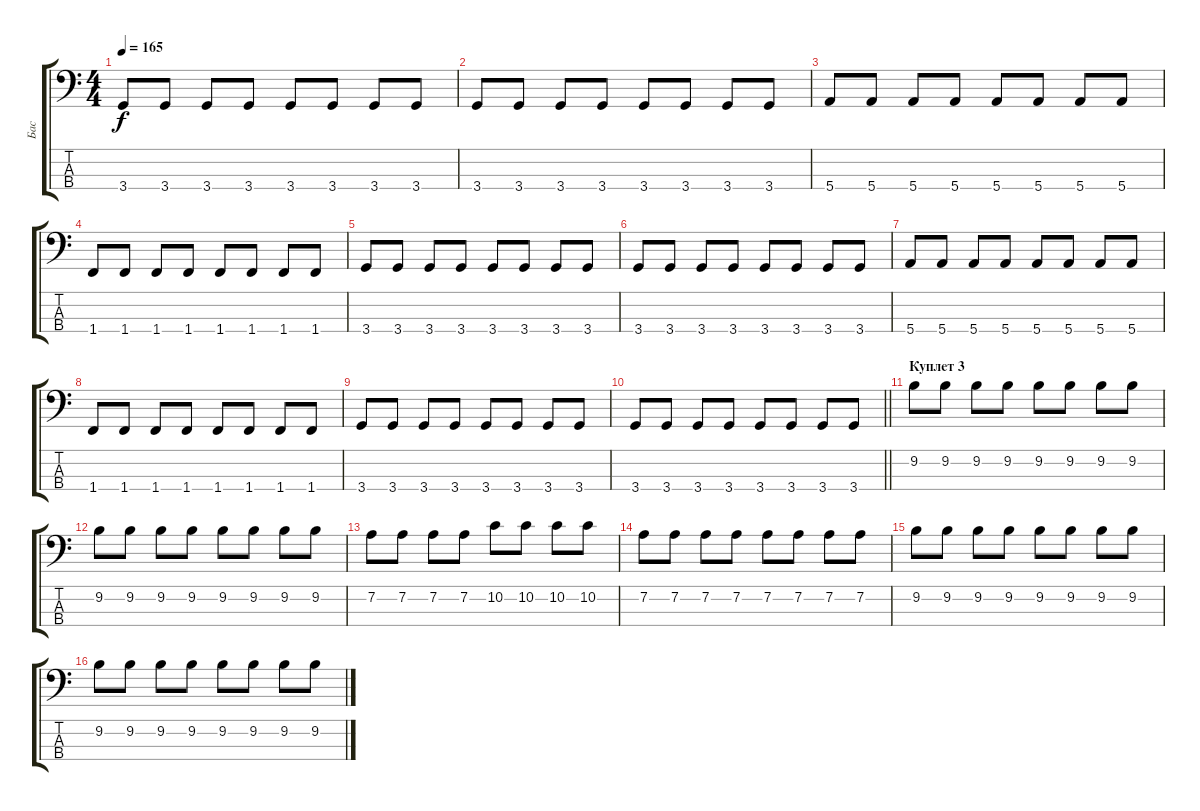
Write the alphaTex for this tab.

\track ("Бас" "Бас") {instrument electricbasspick}
\staff {score tabs}
\tuning (G2 D2 A1 E1) {hide}
\ts (4 4)
\tempo 165
\clef f4
\ks c
3.4.8{dy f} 3.4.8 3.4.8 3.4.8 3.4.8 3.4.8 3.4.8 3.4.8 |
3.4.8 3.4.8 3.4.8 3.4.8 3.4.8 3.4.8 3.4.8 3.4.8 |
5.4.8 5.4.8 5.4.8 5.4.8 5.4.8 5.4.8 5.4.8 5.4.8 |
1.4.8 1.4.8 1.4.8 1.4.8 1.4.8 1.4.8 1.4.8 1.4.8 |
3.4.8 3.4.8 3.4.8 3.4.8 3.4.8 3.4.8 3.4.8 3.4.8 |
3.4.8 3.4.8 3.4.8 3.4.8 3.4.8 3.4.8 3.4.8 3.4.8 |
5.4.8 5.4.8 5.4.8 5.4.8 5.4.8 5.4.8 5.4.8 5.4.8 |
1.4.8 1.4.8 1.4.8 1.4.8 1.4.8 1.4.8 1.4.8 1.4.8 |
3.4.8 3.4.8 3.4.8 3.4.8 3.4.8 3.4.8 3.4.8 3.4.8 |
\barLineRight lightlight
3.4.8 3.4.8 3.4.8 3.4.8 3.4.8 3.4.8 3.4.8 3.4.8 |
\section ("" "Куплет 3")
9.2.8 9.2.8 9.2.8 9.2.8 9.2.8 9.2.8 9.2.8 9.2.8 |
9.2.8 9.2.8 9.2.8 9.2.8 9.2.8 9.2.8 9.2.8 9.2.8 |
7.2.8 7.2.8 7.2.8 7.2.8 10.2.8 10.2.8 10.2.8 10.2.8 |
7.2.8 7.2.8 7.2.8 7.2.8 7.2.8 7.2.8 7.2.8 7.2.8 |
9.2.8 9.2.8 9.2.8 9.2.8 9.2.8 9.2.8 9.2.8 9.2.8 |
9.2.8 9.2.8 9.2.8 9.2.8 9.2.8 9.2.8 9.2.8 9.2.8
